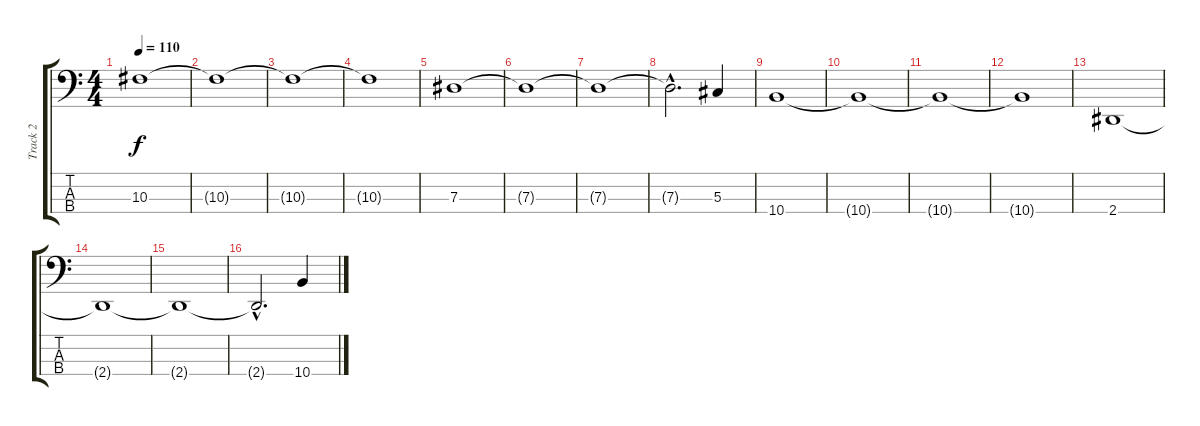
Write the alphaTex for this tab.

\track ("Track 2" "Track 2") {instrument electricbassfinger}
\staff {score tabs}
\tuning (Gb2 Db2 Ab1 Db1) {hide}
\ts (4 4)
\tempo 110
\clef f4
\ks c
10.3.1{dy f volume 8} |
10.3{t}.1 |
10.3{t}.1 |
10.3{t}.1 |
7.3.1{volume 5} |
7.3{t}.1 |
7.3{t}.1 |
7.3{hac t}.2{d} 5.3.4 |
10.4.1{volume 3} |
10.4{t}.1 |
10.4{t}.1 |
10.4{t}.1 |
2.4.1{volume 0} |
2.4{t}.1 |
2.4{t}.1 |
2.4{hac t}.2{d} 10.4.4
